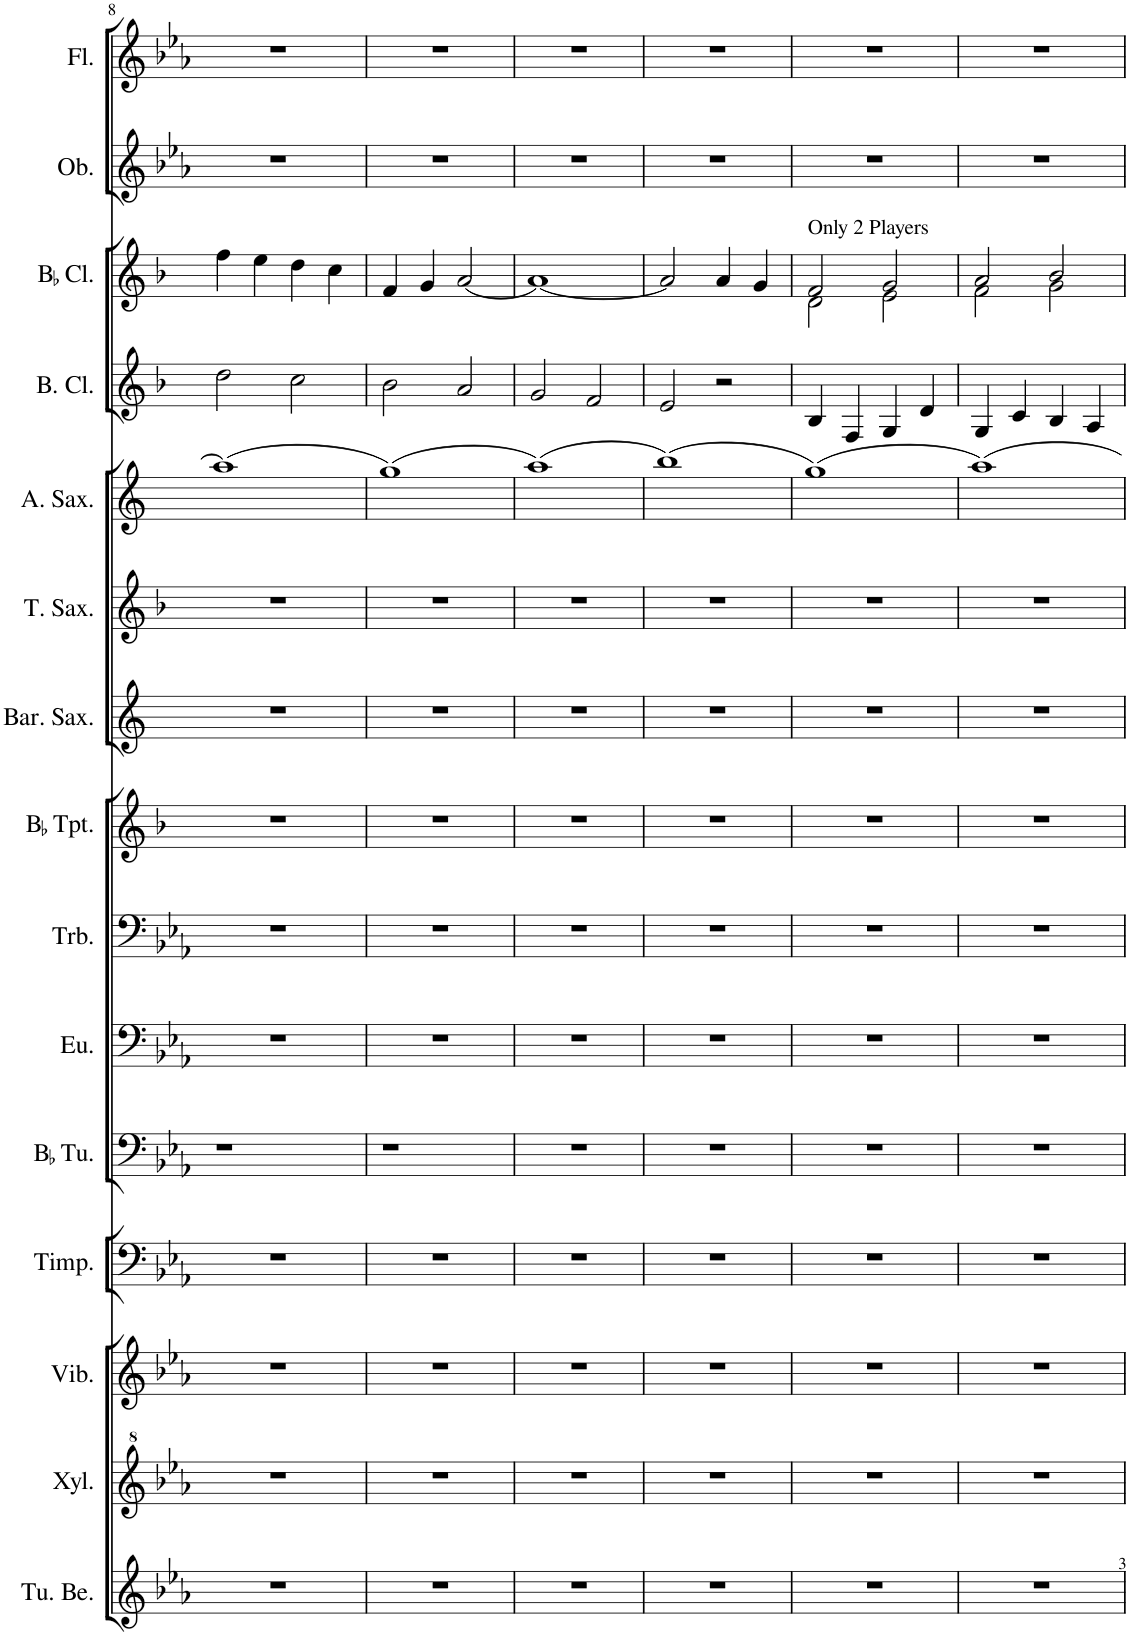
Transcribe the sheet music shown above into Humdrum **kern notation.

**kern	**kern	**kern	**kern	**kern	**kern	**kern	**kern	**kern	**kern	**kern	**kern	**kern	**kern	**kern
*part15	*part14	*part13	*part12	*part11	*part10	*part9	*part8	*part7	*part6	*part5	*part4	*part3	*part2	*part1
*staff15	*staff14	*staff13	*staff12	*staff11	*staff10	*staff9	*staff8	*staff7	*staff6	*staff5	*staff4	*staff3	*staff2	*staff1
*I"Tubular Bells	*I"Xylophone	*I"Vibraphone	*I"Timpani	*I"BaccidentalFlat Tuba	*I"Euphonium	*I"Trombone	*I"BaccidentalFlat Trumpet	*I"Baritone Saxophone	*I"Tenor Saxophone	*I"Alto Saxophone	*I"Bass Clarinet	*I"BaccidentalFlat Clarinet	*I"Oboe	*I"Flute
*I'Tu. Be.	*I'Xyl.	*I'Vib.	*I'Timp.	*I'BaccidentalFlat Tu.	*I'Eu.	*I'Trb.	*I'BaccidentalFlat Tpt.	*I'Bar. Sax.	*I'T. Sax.	*I'A. Sax.	*I'B. Cl.	*I'BaccidentalFlat Cl.	*I'Ob.	*I'Fl.
!!LO:PB:g=z
*clefG2	*clefG^2	*clefG2	*clefF4	*clefF4	*clefF4	*clefF4	*clefG2	*clefG2	*clefG2	*clefG2	*clefG2	*clefG2	*clefG2	*clefG2
*	*	*	*	*	*	*	*Trd1c2	*Trd12c21	*Trd8c14	*Trd5c9	*Trd8c14	*Trd1c2	*	*
*k[b-e-a-]	*k[b-e-a-]	*k[b-e-a-]	*k[b-e-a-]	*k[b-e-a-]	*k[b-e-a-]	*k[b-e-a-]	*k[b-]	*k[]	*k[b-]	*k[]	*k[b-]	*k[b-]	*k[b-e-a-]	*k[b-e-a-]
*M4/4	*M4/4	*M4/4	*M4/4	*M4/4	*M4/4	*M4/4	*M4/4	*M4/4	*M4/4	*M4/4	*M4/4	*M4/4	*M4/4	*M4/4
=8	=8	=8	=8	=8	=8	=8	=8	=8	=8	=8	=8	=8	=8	=8
1r	1r	1r	1r	1r	1r	1r	1r	1r	1r	(1aa]	2dd\	4ff\	1r	1r
.	.	.	.	.	.	.	.	.	.	.	.	4ee\	.	.
.	.	.	.	.	.	.	.	.	.	.	2cc\	4dd\	.	.
.	.	.	.	.	.	.	.	.	.	.	.	4cc\	.	.
=9	=9	=9	=9	=9	=9	=9	=9	=9	=9	=9	=9	=9	=9	=9
1r	1r	1r	1r	1r	1r	1r	1r	1r	1r	(1gg)	2b-\	4f/	1r	1r
.	.	.	.	.	.	.	.	.	.	.	.	4g/	.	.
.	.	.	.	.	.	.	.	.	.	.	2a/	[2a/	.	.
=10	=10	=10	=10	=10	=10	=10	=10	=10	=10	=10	=10	=10	=10	=10
1r	1r	1r	1r	1r	1r	1r	1r	1r	1r	(1aa)	2g/	1a_	1r	1r
.	.	.	.	.	.	.	.	.	.	.	2f/	.	.	.
=11	=11	=11	=11	=11	=11	=11	=11	=11	=11	=11	=11	=11	=11	=11
1r	1r	1r	1r	1r	1r	1r	1r	1r	1r	(1bb)	2e/	2a/]	1r	1r
.	.	.	.	.	.	.	.	.	.	.	2r	4a/	.	.
.	.	.	.	.	.	.	.	.	.	.	.	4g/	.	.
=12	=12	=12	=12	=12	=12	=12	=12	=12	=12	=12	=12	=12	=12	=12
*	*	*	*	*	*	*	*	*	*	*	*	*^	*	*
!	!	!	!	!	!	!	!	!	!	!	!	!LO:TX:a:t=Only 2 Players	!	!	!
1r	1r	1r	1r	1r	1r	1r	1r	1r	1r	(1gg)	4B-/	2f/	2d\	1r	1r
.	.	.	.	.	.	.	.	.	.	.	4F/	.	.	.	.
.	.	.	.	.	.	.	.	.	.	.	4G/	2g/	2e\	.	.
.	.	.	.	.	.	.	.	.	.	.	4d/	.	.	.	.
=13	=13	=13	=13	=13	=13	=13	=13	=13	=13	=13	=13	=13	=13	=13	=13
1r	1r	1r	1r	1r	1r	1r	1r	1r	1r	1aa)	4G/	2a/	2f\	1r	1r
.	.	.	.	.	.	.	.	.	.	.	4c/	.	.	.	.
.	.	.	.	.	.	.	.	.	.	.	4B-/	2b-/	2g\	.	.
.	.	.	.	.	.	.	.	.	.	.	4A/	.	.	.	.
*	*	*	*	*	*	*	*	*	*	*	*	*v	*v	*	*
=	=	=	=	=	=	=	=	=	=	=	=	=	=	=
*-	*-	*-	*-	*-	*-	*-	*-	*-	*-	*-	*-	*-	*-	*-
